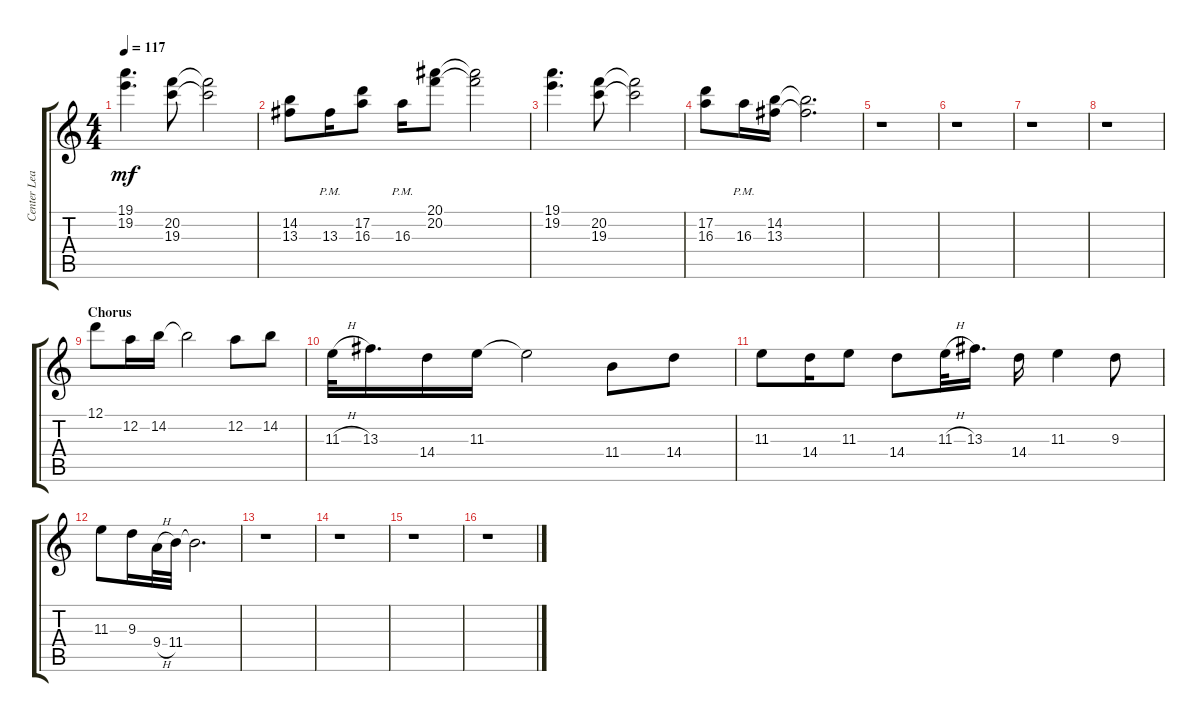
\track ("Center Lead 1" "Center Lea") {instrument overdrivenguitar}
\staff {score tabs}
\tuning (D4 A3 F3 C3 G2 C2) {hide}
\ts (4 4)
\tempo 117
\clef g2
\ks aminor
(19.1 19.2).4{d dy mf} (20.2 19.3).8 (20.2{t} 19.3{t}).2 |
(14.2 13.3).8 13.3{pm}.16 (17.2 16.3).8 16.3{pm}.16 (20.1 20.2).8 (20.1{t} 20.2{t}).2 |
(19.1 19.2).4{d} (20.2 19.3).8 (20.2{t} 19.3{t}).2 |
(17.2 16.3).8 16.3{pm}.16 (14.2 13.3).16 (14.2{t} 13.3{t}).2{d} |
r.1 |
r.1 |
r.1 |
r.1 |
\section ("" "Chorus")
12.1.8 12.2.16 14.2.16 14.2{t}.2 12.2.8 14.2.8 |
11.3{h}.32 13.3.16{d} 14.4.16 11.3.16 11.3{t}.2 11.4.8 14.4.8 |
11.3.8 14.4.16 11.3.8 14.4.8 11.3{h}.32 13.3.16{d} 14.4.16 11.3.4 9.3.8 |
11.3.8 9.3.16 9.4{h}.32 11.4.32 11.4{t}.2{d} |
r.1 |
r.1 |
r.1 |
r.1
